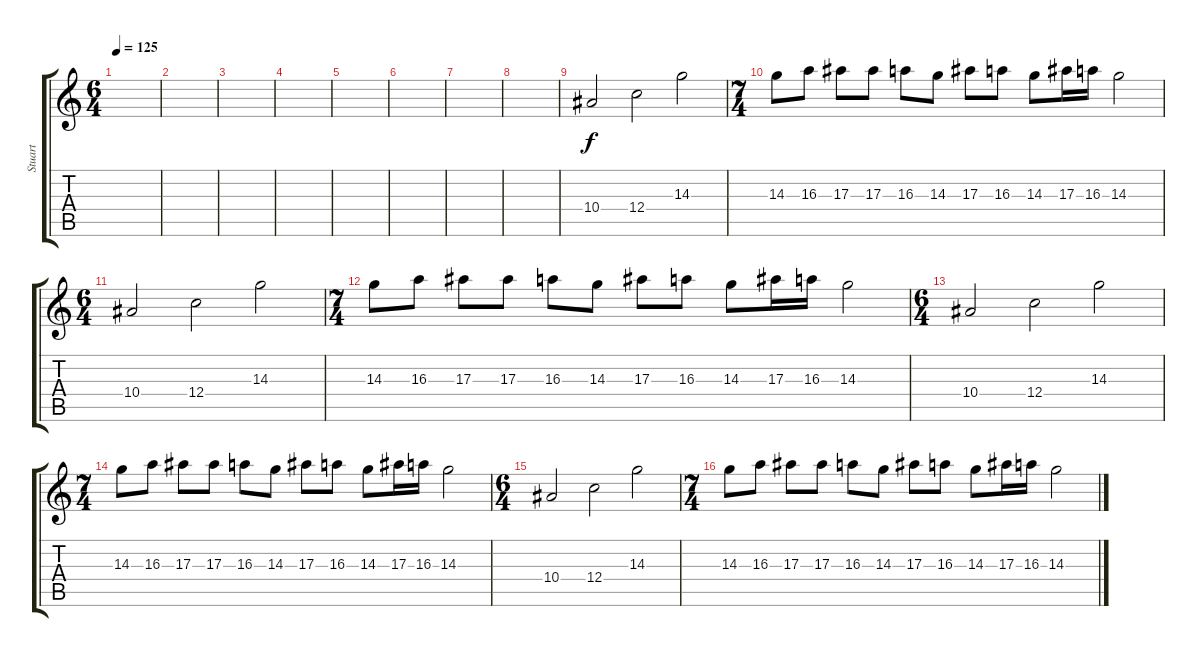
\track ("Stuart" "Stuart") {instrument distortionguitar}
\staff {score tabs}
\tuning (D4 A3 F3 C3 G2 D2) {hide}
\ts (6 4)
\tempo 125
\clef g2
\ks c
|
|
|
|
|
|
|
|
10.4.2 12.4.2 14.3.2 |
\ts (7 4)
14.3.8 16.3.8 17.3.8 17.3.8 16.3.8 14.3.8 17.3.8 16.3.8 14.3.8 17.3.16 16.3.16 14.3.2 |
\ts (6 4)
10.4.2 12.4.2 14.3.2 |
\ts (7 4)
14.3.8 16.3.8 17.3.8 17.3.8 16.3.8 14.3.8 17.3.8 16.3.8 14.3.8 17.3.16 16.3.16 14.3.2 |
\ts (6 4)
10.4.2 12.4.2 14.3.2 |
\ts (7 4)
14.3.8 16.3.8 17.3.8 17.3.8 16.3.8 14.3.8 17.3.8 16.3.8 14.3.8 17.3.16 16.3.16 14.3.2 |
\ts (6 4)
10.4.2 12.4.2 14.3.2 |
\ts (7 4)
14.3.8 16.3.8 17.3.8 17.3.8 16.3.8 14.3.8 17.3.8 16.3.8 14.3.8 17.3.16 16.3.16 14.3.2
